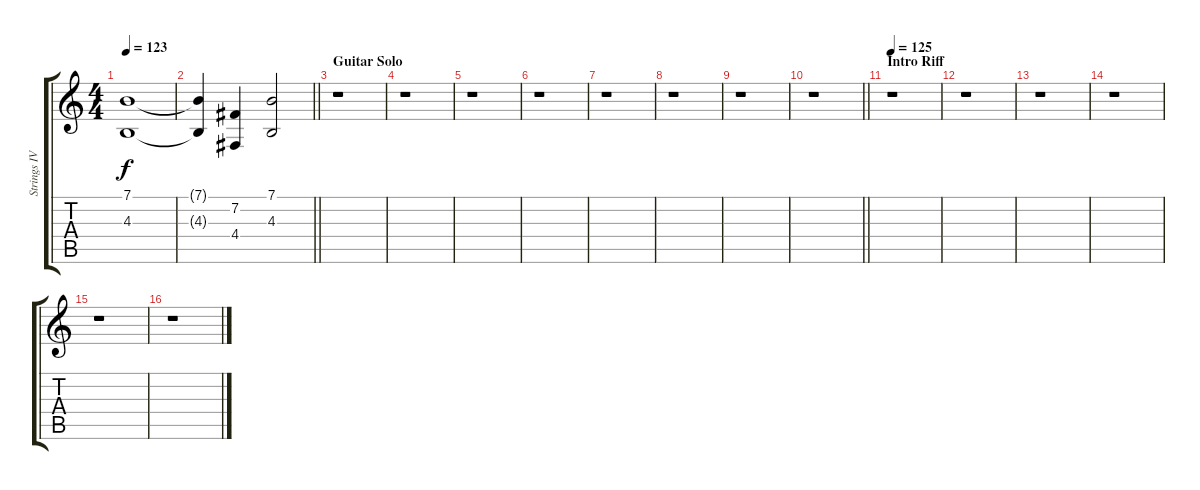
\track ("Strings IV" "Strings IV") {instrument stringensemble2}
\staff {score tabs}
\tuning (E4 B3 G3 D3 A2 E2) {hide}
\ts (4 4)
\tempo 123
\clef g2
\ks c
(7.1 4.3).1{dy f} |
\barLineRight lightlight
(7.1{t} 4.3{t}).4 (7.2 4.4).4 (7.1 4.3).2 |
\section ("" "Guitar Solo")
r.1 |
r.1 |
r.1 |
r.1 |
r.1 |
r.1 |
r.1 |
\barLineRight lightlight
r.1 |
\section ("" "Intro Riff")
\tempo 125
r.1 |
r.1 |
r.1 |
r.1 |
r.1 |
r.1
